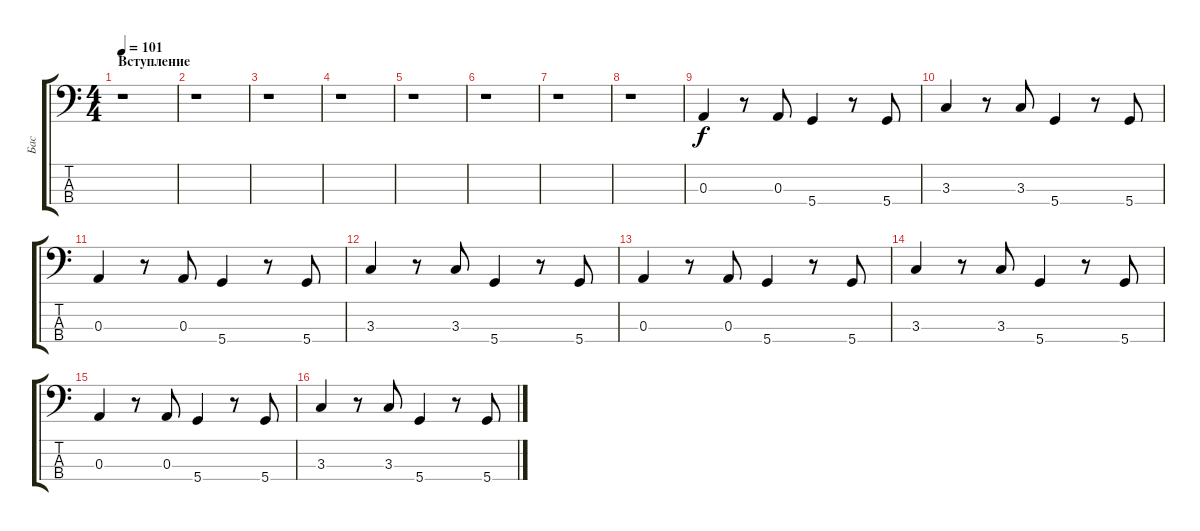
\track ("Бас" "Бас") {instrument electricbasspick}
\staff {score tabs}
\tuning (G2 D2 A1 D1) {hide}
\ts (4 4)
\section ("" "Вступление")
\tempo 101
\clef f4
\ks c
r.1{dy f instrument electricbasspick} |
r.1 |
r.1 |
r.1 |
r.1 |
r.1 |
r.1 |
r.1 |
0.3.4 r.8 0.3.8 5.4.4 r.8 5.4.8 |
3.3.4 r.8 3.3.8 5.4.4 r.8 5.4.8 |
0.3.4 r.8 0.3.8 5.4.4 r.8 5.4.8 |
3.3.4 r.8 3.3.8 5.4.4 r.8 5.4.8 |
0.3.4 r.8 0.3.8 5.4.4 r.8 5.4.8 |
3.3.4 r.8 3.3.8 5.4.4 r.8 5.4.8 |
0.3.4 r.8 0.3.8 5.4.4 r.8 5.4.8 |
3.3.4 r.8 3.3.8 5.4.4 r.8 5.4.8
